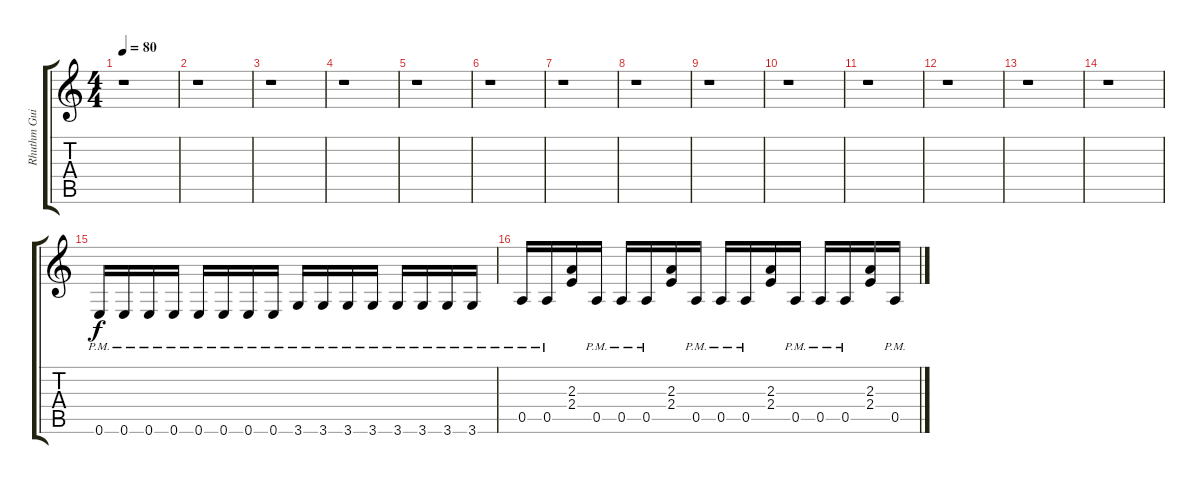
\track ("Rhuthm Guitar" "Rhuthm Gui") {instrument distortionguitar}
\staff {score tabs}
\tuning (E4 B3 G3 D3 A2 E2) {hide}
\ts (4 4)
\tempo 80
\clef g2
\ks c
r.1{dy f instrument distortionguitar} |
r.1 |
r.1 |
r.1 |
r.1 |
r.1 |
r.1 |
r.1 |
r.1 |
r.1 |
r.1 |
r.1 |
r.1 |
r.1 |
0.6{pm}.16 0.6{pm}.16 0.6{pm}.16 0.6{pm}.16 0.6{pm}.16 0.6{pm}.16 0.6{pm}.16 0.6{pm}.16 3.6{pm}.16 3.6{pm}.16 3.6{pm}.16 3.6{pm}.16 3.6{pm}.16 3.6{pm}.16 3.6{pm}.16 3.6{pm}.16 |
0.5{pm}.16 0.5{pm}.16 (2.3 2.4).16 0.5{pm}.16 0.5{pm}.16 0.5{pm}.16 (2.3 2.4).16 0.5{pm}.16 0.5{pm}.16 0.5{pm}.16 (2.3 2.4).16 0.5{pm}.16 0.5{pm}.16 0.5{pm}.16 (2.3 2.4).16 0.5{pm}.16
